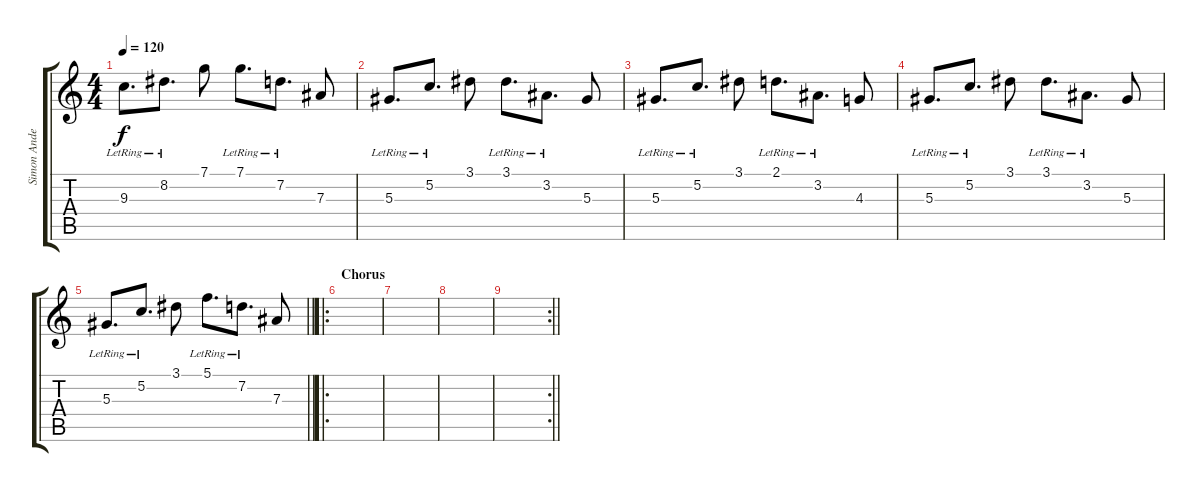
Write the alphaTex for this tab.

\track ("Simon Andersson (Acoustic)" "Simon Ande") {instrument acousticguitarsteel}
\staff {score tabs}
\tuning (C4 G3 Eb3 Bb2 F2 C2) {hide}
\ts (4 4)
\tempo 120
\clef g2
\ks c
9.3{lr}.8{d dy f} 8.2{lr}.8{d} 7.1.8 7.1{lr}.8{d} 7.2{lr}.8{d} 7.3.8 |
5.3{lr}.8{d} 5.2{lr}.8{d} 3.1.8 3.1{lr}.8{d} 3.2{lr}.8{d} 5.3.8 |
5.3{lr}.8{d} 5.2{lr}.8{d} 3.1.8 2.1{lr}.8{d} 3.2{lr}.8{d} 4.3.8 |
5.3{lr}.8{d} 5.2{lr}.8{d} 3.1.8 3.1{lr}.8{d} 3.2{lr}.8{d} 5.3.8 |
\barLineRight lightlight
5.3{lr}.8{d} 5.2{lr}.8{d} 3.1.8 5.1{lr}.8{d} 7.2{lr}.8{d} 7.3.8 |
\ro
\section ("" "Chorus")
|
|
|
\rc 2
\barLineRight lightlight
